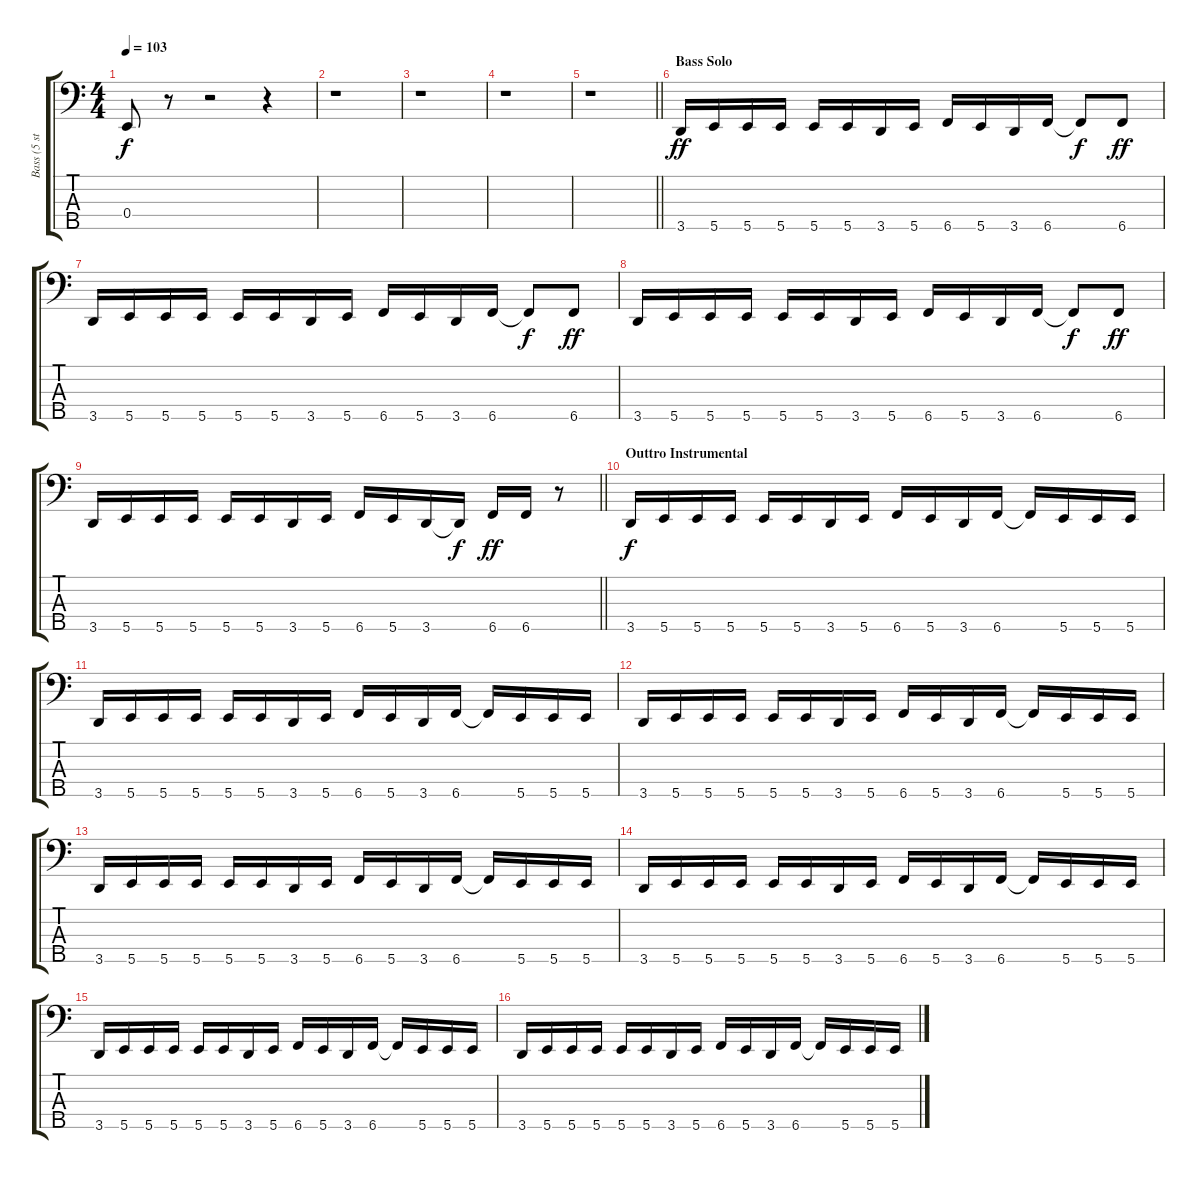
\track ("Bass (5 string)" "Bass (5 st") {instrument electricbasspick}
\staff {score tabs}
\tuning (G2 D2 A1 E1 B0) {hide}
\ts (4 4)
\tempo 103
\clef f4
\ks c
0.4.8{dy f} r.8 r.2 r.4 |
r.1 |
r.1 |
r.1 |
\barLineRight lightlight
r.1 |
\section ("" "Bass Solo")
3.5.16{dy ff} 5.5.16 5.5.16 5.5.16 5.5.16 5.5.16 3.5.16 5.5.16 6.5.16 5.5.16 3.5.16 6.5.16 6.5{t}.8{dy f} 6.5.8{dy ff} |
3.5.16 5.5.16 5.5.16 5.5.16 5.5.16 5.5.16 3.5.16 5.5.16 6.5.16 5.5.16 3.5.16 6.5.16 6.5{t}.8{dy f} 6.5.8{dy ff} |
3.5.16 5.5.16 5.5.16 5.5.16 5.5.16 5.5.16 3.5.16 5.5.16 6.5.16 5.5.16 3.5.16 6.5.16 6.5{t}.8{dy f} 6.5.8{dy ff} |
\barLineRight lightlight
3.5.16 5.5.16 5.5.16 5.5.16 5.5.16 5.5.16 3.5.16 5.5.16 6.5.16 5.5.16 3.5.16 3.5{t}.16{dy f} 6.5.16{dy ff} 6.5.16 r.8 |
\section ("" "Outtro Instrumental")
3.5.16{dy f} 5.5.16 5.5.16 5.5.16 5.5.16 5.5.16 3.5.16 5.5.16 6.5.16 5.5.16 3.5.16 6.5.16 6.5{t}.16 5.5.16 5.5.16 5.5.16 |
3.5.16 5.5.16 5.5.16 5.5.16 5.5.16 5.5.16 3.5.16 5.5.16 6.5.16 5.5.16 3.5.16 6.5.16 6.5{t}.16 5.5.16 5.5.16 5.5.16 |
3.5.16 5.5.16 5.5.16 5.5.16 5.5.16 5.5.16 3.5.16 5.5.16 6.5.16 5.5.16 3.5.16 6.5.16 6.5{t}.16 5.5.16 5.5.16 5.5.16 |
3.5.16 5.5.16 5.5.16 5.5.16 5.5.16 5.5.16 3.5.16 5.5.16 6.5.16 5.5.16 3.5.16 6.5.16 6.5{t}.16 5.5.16 5.5.16 5.5.16 |
3.5.16 5.5.16 5.5.16 5.5.16 5.5.16 5.5.16 3.5.16 5.5.16 6.5.16 5.5.16 3.5.16 6.5.16 6.5{t}.16 5.5.16 5.5.16 5.5.16 |
3.5.16 5.5.16 5.5.16 5.5.16 5.5.16 5.5.16 3.5.16 5.5.16 6.5.16 5.5.16 3.5.16 6.5.16 6.5{t}.16 5.5.16 5.5.16 5.5.16 |
3.5.16 5.5.16 5.5.16 5.5.16 5.5.16 5.5.16 3.5.16 5.5.16 6.5.16 5.5.16 3.5.16 6.5.16 6.5{t}.16 5.5.16 5.5.16 5.5.16
